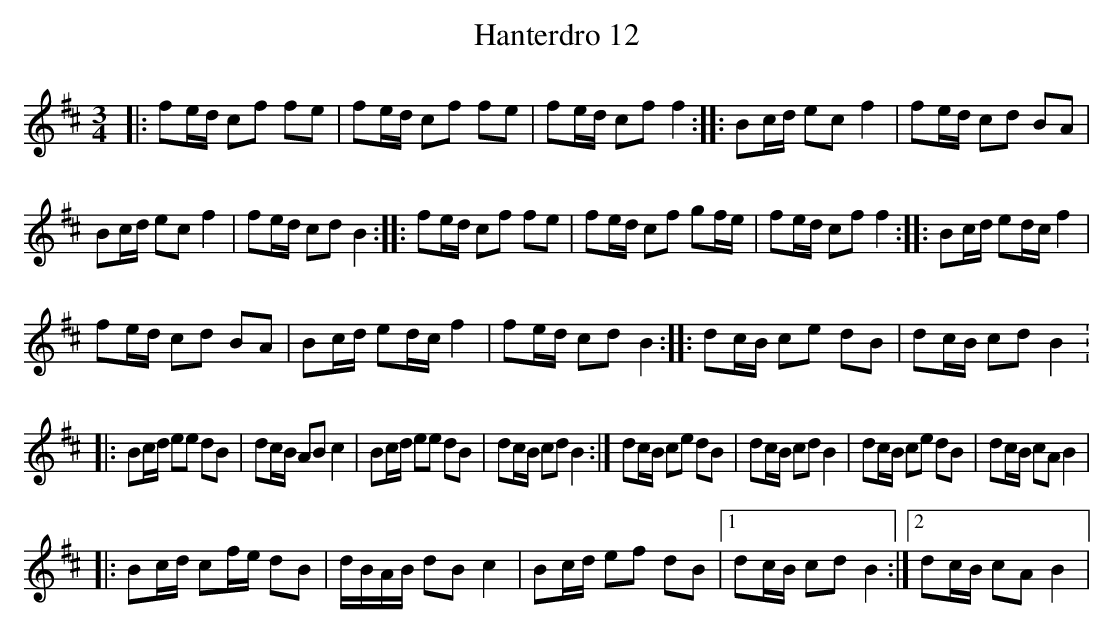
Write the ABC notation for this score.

X:1
T:Hanterdro 12
M:3/4
L:1/8
K:D
|:fe/d/ cf fe |fe/d/ cf fe |fe/d/ cf f2 :|:Bc/d/ ec f2 |fe/d/ cd BA |
Bc/d/ ec f2 |fe/d/ cd B2 :|:fe/d/ cf fe |fe/d/ cf gf/e/ |fe/d/ cf f2 :|:Bc/d/ ed/c/ f2 |
fe/d/ cd BA |Bc/d/ ed/c/ f2 |fe/d/ cd B2 :|:dc/B/ ce dB |dc/B/ cd B2 :
|:Bc/d/ ee dB |dc/B/ AB c2 |Bc/d/ ee dB |dc/B/ cd B2 :|dc/B/ ce dB |dc/B/ cd B2 |dc/B/ ce dB |dc/B/ cA B2|
|:Bc/d/ cf/e/ dB |d/B/A/B/ dB c2 |Bc/d/ ef dB |[1dc/B/ cd B2 :|[2dc/B/ cA B2 |
